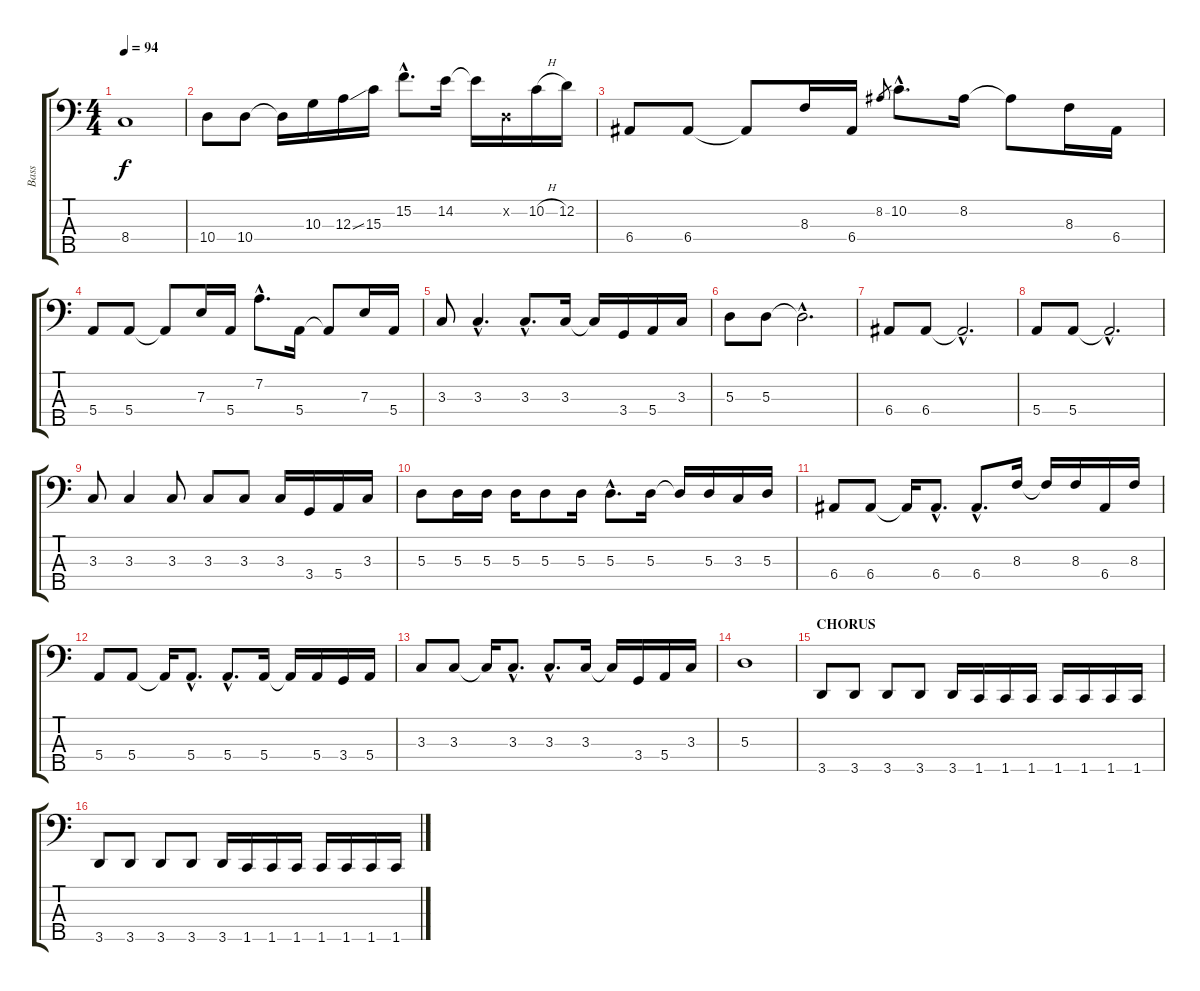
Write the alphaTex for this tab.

\track ("Bass" "Bass") {instrument slapbass2}
\staff {score tabs}
\tuning (G2 D2 A1 E1 B0) {hide}
\ts (4 4)
\tempo 94
\clef f4
\ks c
8.4.1{dy f} |
10.4.8 10.4.8 10.4{t}.16 10.3.16 12.3{ss}.16 15.3.16 15.2{hac}.8{d} 14.2.16 14.2{t}.16 0.2{x}.16 10.2{h}.16 12.2.16 |
6.4.8 6.4.8 6.4{t}.8 8.3.16 6.4.16 8.2.8{gr} 10.2{hac}.8{d} 8.2.16 8.2{t}.8 8.3.16 6.4.16 |
5.4.8 5.4.8 5.4{t}.8 7.3.16 5.4.16 7.2{hac}.8{d} 5.4.16 5.4{t}.8 7.3.16 5.4.16 |
3.3.8 3.3{hac}.4{d} 3.3{hac}.8{d} 3.3.16 3.3{t}.16 3.4.16 5.4.16 3.3.16 |
5.3.8 5.3.8 5.3{hac t}.2{d} |
6.4.8 6.4.8 6.4{hac t}.2{d} |
5.4.8 5.4.8 5.4{hac t}.2{d} |
3.3.8 3.3.4 3.3.8 3.3.8 3.3.8 3.3.16 3.4.16 5.4.16 3.3.16 |
5.3.8 5.3.16 5.3.16 5.3.16 5.3.8 5.3.16 5.3{hac}.8{d} 5.3.16 5.3{t}.16 5.3.16 3.3.16 5.3.16 |
6.4.8 6.4.8 6.4{t}.16 6.4{hac}.8{d} 6.4{hac}.8{d} 8.3.16 8.3{t}.16 8.3.16 6.4.16 8.3.16 |
5.4.8 5.4.8 5.4{t}.16 5.4{hac}.8{d} 5.4{hac}.8{d} 5.4.16 5.4{t}.16 5.4.16 3.4.16 5.4.16 |
3.3.8 3.3.8 3.3{t}.16 3.3{hac}.8{d} 3.3{hac}.8{d} 3.3.16 3.3{t}.16 3.4.16 5.4.16 3.3.16 |
5.3.1 |
\section ("" "CHORUS")
3.5.8 3.5.8 3.5.8 3.5.8 3.5.16 1.5.16 1.5.16 1.5.16 1.5.16 1.5.16 1.5.16 1.5.16 |
3.5.8 3.5.8 3.5.8 3.5.8 3.5.16 1.5.16 1.5.16 1.5.16 1.5.16 1.5.16 1.5.16 1.5.16
